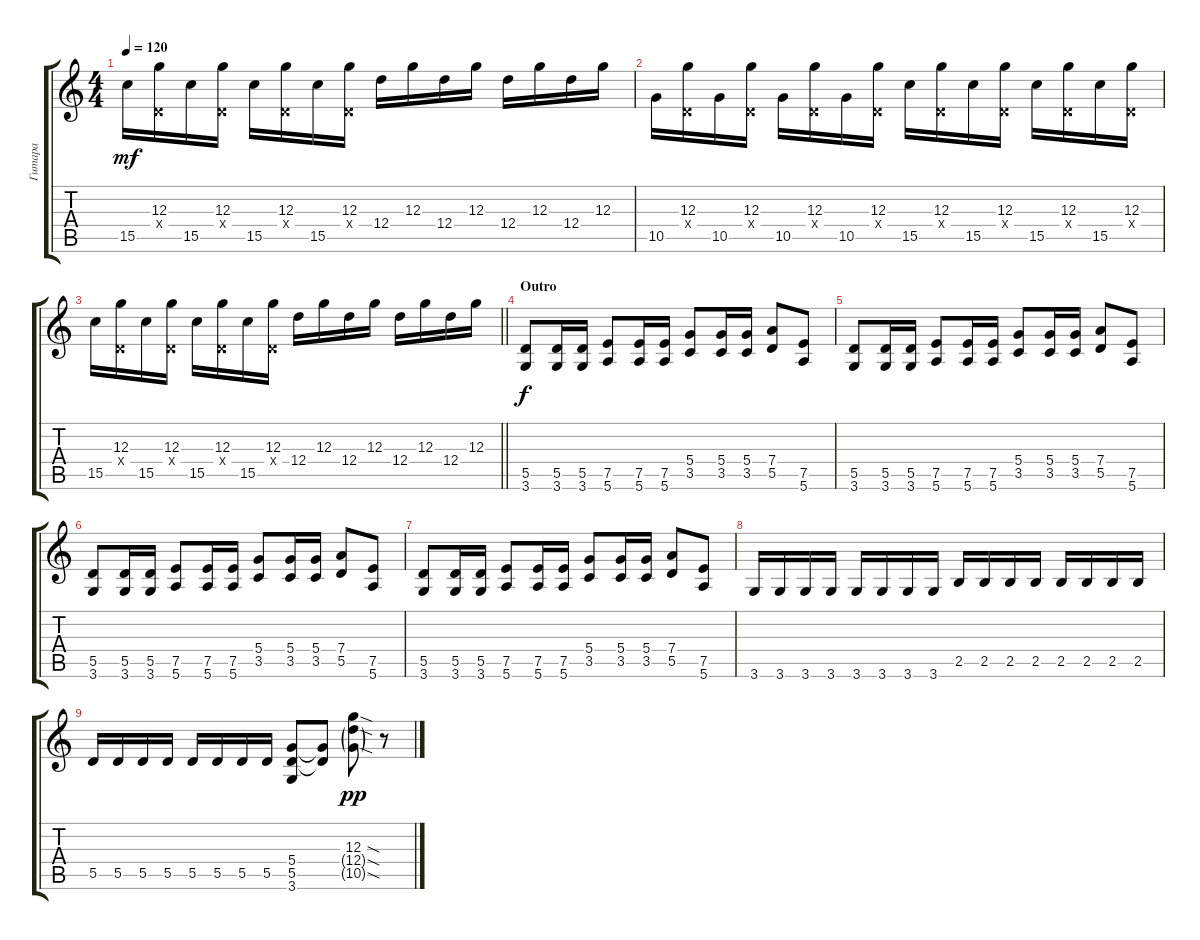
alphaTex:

\track ("Гитара" "Гитара") {instrument distortionguitar}
\staff {score tabs}
\tuning (E4 B3 G3 D3 A2 E2) {hide}
\ts (4 4)
\tempo 120
\clef g2
\ks c
15.5.16{dy mf} (12.3 0.4{x}).16 15.5.16 (12.3 0.4{x}).16 15.5.16 (12.3 0.4{x}).16 15.5.16 (12.3 0.4{x}).16 12.4.16 12.3.16 12.4.16 12.3.16 12.4.16 12.3.16 12.4.16 12.3.16 |
10.5.16 (12.3 0.4{x}).16 10.5.16 (12.3 0.4{x}).16 10.5.16 (12.3 0.4{x}).16 10.5.16 (12.3 0.4{x}).16 15.5.16 (12.3 0.4{x}).16 15.5.16 (12.3 0.4{x}).16 15.5.16 (12.3 0.4{x}).16 15.5.16 (12.3 0.4{x}).16 |
\barLineRight lightlight
15.5.16 (12.3 0.4{x}).16 15.5.16 (12.3 0.4{x}).16 15.5.16 (12.3 0.4{x}).16 15.5.16 (12.3 0.4{x}).16 12.4.16 12.3.16 12.4.16 12.3.16 12.4.16 12.3.16 12.4.16 12.3.16 |
\section ("" "Outro")
(5.5 3.6).8{dy f} (5.5 3.6).16 (5.5 3.6).16 (7.5 5.6).8 (7.5 5.6).16 (7.5 5.6).16 (5.4 3.5).8 (5.4 3.5).16 (5.4 3.5).16 (7.4 5.5).8 (7.5 5.6).8 |
(5.5 3.6).8 (5.5 3.6).16 (5.5 3.6).16 (7.5 5.6).8 (7.5 5.6).16 (7.5 5.6).16 (5.4 3.5).8 (5.4 3.5).16 (5.4 3.5).16 (7.4 5.5).8 (7.5 5.6).8 |
(5.5 3.6).8 (5.5 3.6).16 (5.5 3.6).16 (7.5 5.6).8 (7.5 5.6).16 (7.5 5.6).16 (5.4 3.5).8 (5.4 3.5).16 (5.4 3.5).16 (7.4 5.5).8 (7.5 5.6).8 |
(5.5 3.6).8 (5.5 3.6).16 (5.5 3.6).16 (7.5 5.6).8 (7.5 5.6).16 (7.5 5.6).16 (5.4 3.5).8 (5.4 3.5).16 (5.4 3.5).16 (7.4 5.5).8 (7.5 5.6).8 |
3.6.16 3.6.16 3.6.16 3.6.16 3.6.16 3.6.16 3.6.16 3.6.16 2.5.16 2.5.16 2.5.16 2.5.16 2.5.16 2.5.16 2.5.16 2.5.16 |
5.5.16 5.5.16 5.5.16 5.5.16 5.5.16 5.5.16 5.5.16 5.5.16 (5.4 5.5 3.6).8 (5.4{t} 5.5{t}).8 (12.3{sod} 12.4{sod g} 10.5{sod g}).8{dy pp} r.8
